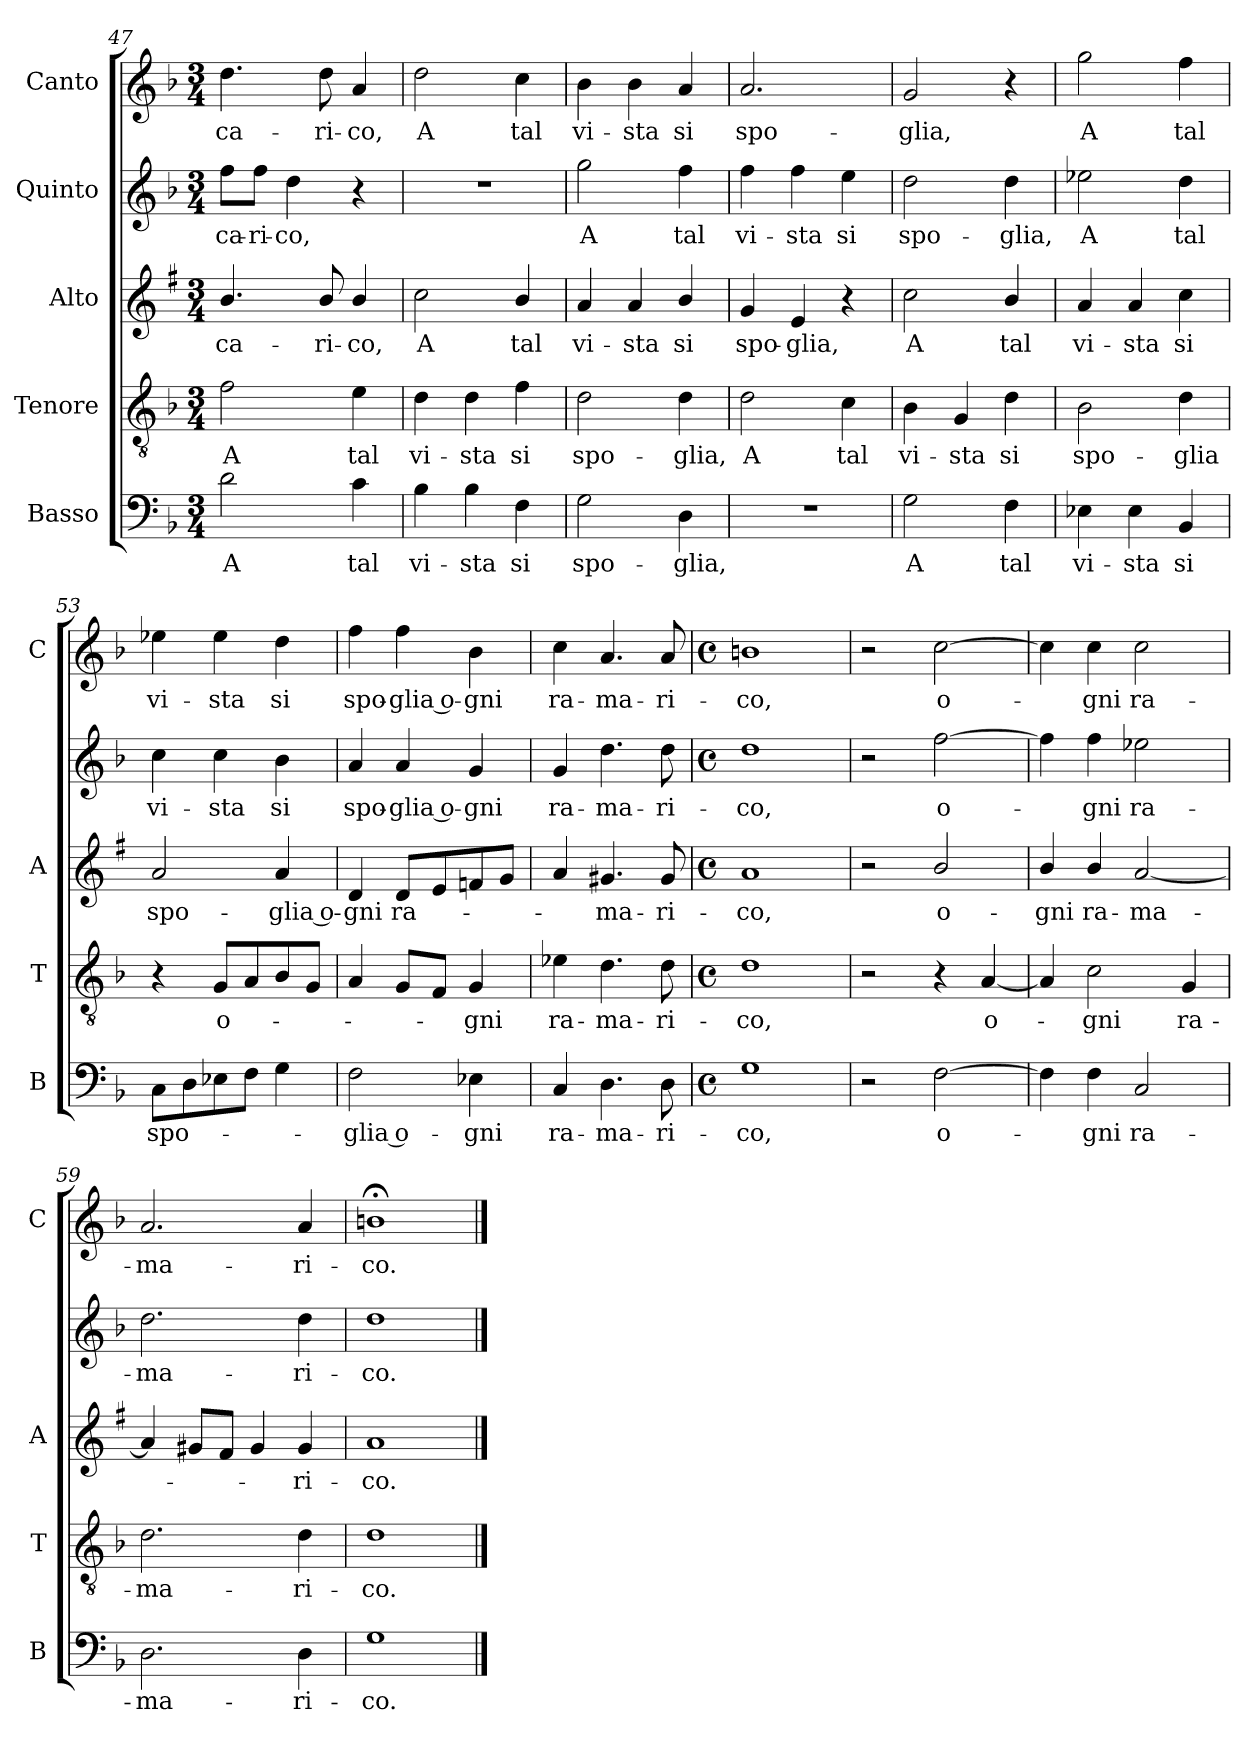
**kern	**text	**kern	**text	**kern	**text	**kern	**text	**kern	**text
*part5	*part5	*part4	*part4	*part3	*part3	*part2	*part2	*part1	*part1
*staff5	*staff5	*staff4	*staff4	*staff3	*staff3	*staff2	*staff2	*staff1	*staff1
*I"Basso	*	*I"Tenore	*	*I"Alto	*	*I"Quinto	*	*I"Canto	*
*I'B	*	*I'T	*	*I'A	*	*	*	*I'C	*
!!LO:LB:g=z
*clefF4	*	*clefGv2	*	*clefG2	*	*clefG2	*	*clefG2	*
*	*	*	*	*ITrd1c2	*	*	*	*	*
*k[b-]	*	*k[b-]	*	*k[b-]	*	*k[b-]	*	*k[b-]	*
*F:	*	*F:	*	*F:	*	*F:	*	*F:	*
*M3/4	*	*M3/4	*	*M3/4	*	*M3/4	*	*M3/4	*
=47	=47	=47	=47	=47	=47	=47	=47	=47	=47
!	!LO:LY:b	!	!LO:LY:b	!	!LO:LY:b	!	!LO:LY:b	!	!LO:LY:b
2d\	A	2f\	A	4.a/	ca-	8ff\L	ca-	4.dd\	ca-
!	!	!	!	!	!	!	!LO:LY:b	!	!
.	.	.	.	.	.	8ff\J	-ri-	.	.
!	!	!	!	!	!	!	!LO:LY:b	!	!
.	.	.	.	.	.	4dd\	-co,	.	.
!	!	!	!	!	!LO:LY:b	!	!	!	!LO:LY:b
.	.	.	.	8a/	-ri-	.	.	8dd\	-ri-
!	!LO:LY:b	!	!LO:LY:b	!	!LO:LY:b	!	!	!	!LO:LY:b
4c\	tal	4e\	tal	4a/	-co,	4r	.	4a/	-co,
=48	=48	=48	=48	=48	=48	=48	=48	=48	=48
!	!LO:LY:b	!	!LO:LY:b	!	!LO:LY:b	!	!	!	!LO:LY:b
4B-\	vi-	4d\	vi-	2b-\	A	2.r	.	2dd\	A
!	!LO:LY:b	!	!LO:LY:b	!	!	!	!	!	!
4B-\	-sta	4d\	-sta	.	.	.	.	.	.
!	!LO:LY:b	!	!LO:LY:b	!	!LO:LY:b	!	!	!	!LO:LY:b
4F\	si	4f\	si	4a/	tal	.	.	4cc\	tal
=49	=49	=49	=49	=49	=49	=49	=49	=49	=49
!	!LO:LY:b	!	!LO:LY:b	!	!LO:LY:b	!	!LO:LY:b	!	!LO:LY:b
2G\	spo-	2d\	spo-	4g/	vi-	2gg\	A	4b-\	vi-
!	!	!	!	!	!LO:LY:b	!	!	!	!LO:LY:b
.	.	.	.	4g/	-sta	.	.	4b-\	-sta
!	!LO:LY:b	!	!LO:LY:b	!	!LO:LY:b	!	!LO:LY:b	!	!LO:LY:b
4D\	-glia,	4d\	-glia,	4a/	si	4ff\	tal	4a/	si
=50	=50	=50	=50	=50	=50	=50	=50	=50	=50
!	!	!	!LO:LY:b	!	!LO:LY:b	!	!LO:LY:b	!	!LO:LY:b
2.r	.	2d\	A	4f/	spo-	4ff\	vi-	2.a/	spo-
!	!	!	!	!	!LO:LY:b	!	!LO:LY:b	!	!
.	.	.	.	4d/	-glia,	4ff\	-sta	.	.
!	!	!	!LO:LY:b	!	!	!	!LO:LY:b	!	!
.	.	4c\	tal	4r	.	4ee\	si	.	.
=51	=51	=51	=51	=51	=51	=51	=51	=51	=51
!	!LO:LY:b	!	!LO:LY:b	!	!LO:LY:b	!	!LO:LY:b	!	!LO:LY:b
2G\	A	4B-\	vi-	2b-\	A	2dd\	spo-	2g/	-glia,
!	!	!	!LO:LY:b	!	!	!	!	!	!
.	.	4G/	-sta	.	.	.	.	.	.
!	!LO:LY:b	!	!LO:LY:b	!	!LO:LY:b	!	!LO:LY:b	!	!
4F\	tal	4d\	si	4a/	tal	4dd\	-glia,	4r	.
=52	=52	=52	=52	=52	=52	=52	=52	=52	=52
!	!LO:LY:b	!	!LO:LY:b	!	!LO:LY:b	!	!LO:LY:b	!	!LO:LY:b
4E-X\	vi-	2B-\	spo-	4g/	vi-	2ee-X\	A	2gg\	A
!	!LO:LY:b	!	!	!	!LO:LY:b	!	!	!	!
4E-\	-sta	.	.	4g/	-sta	.	.	.	.
!	!LO:LY:b	!	!LO:LY:b	!	!LO:LY:b	!	!LO:LY:b	!	!LO:LY:b
4BB-/	si	4d\	-glia	4b-\	si	4dd\	tal	4ff\	tal
=53	=53	=53	=53	=53	=53	=53	=53	=53	=53
!	!LO:LY:b	!	!	!	!LO:LY:b	!	!LO:LY:b	!	!LO:LY:b
8C\L	spo-	4r	.	2g/	spo-	4cc\	vi-	4ee-X\	vi-
8D\	.	.	.	.	.	.	.	.	.
!	!	!	!LO:LY:b	!	!	!	!LO:LY:b	!	!LO:LY:b
8E-X\	.	8G/L	o-	.	.	4cc\	-sta	4ee-\	-sta
8F\J	.	8A/	.	.	.	.	.	.	.
!	!	!	!	!	!LO:LY:b	!	!LO:LY:b	!	!LO:LY:b
4G\	.	8B-/	.	4g/	-glia o-	4b-\	si	4dd\	si
.	.	8G/J	.	.	.	.	.	.	.
=54	=54	=54	=54	=54	=54	=54	=54	=54	=54
!	!LO:LY:b	!	!	!	!LO:LY:b	!	!LO:LY:b	!	!LO:LY:b
2F\	-glia o-	4A/	.	4c/	-gni	4a/	spo-	4ff\	spo-
!	!	!	!	!	!LO:LY:b	!	!LO:LY:b	!	!LO:LY:b
.	.	8G/L	.	8c/L	ra-	4a/	-glia o-	4ff\	-glia o-
.	.	8F/J	.	8d/	.	.	.	.	.
!	!LO:LY:b	!	!LO:LY:b	!	!	!	!LO:LY:b	!	!LO:LY:b
4E-X\	-gni	4G/	-gni	8e-X/	.	4g/	-gni	4b-\	-gni
.	.	.	.	8f/J	.	.	.	.	.
!!LO:LB:g=z
=55	=55	=55	=55	=55	=55	=55	=55	=55	=55
!	!LO:LY:b	!	!LO:LY:b	!	!	!	!LO:LY:b	!	!LO:LY:b
4C/	ra-	4e-X\	ra-	4g/	.	4g/	ra-	4cc\	ra-
!	!LO:LY:b	!	!LO:LY:b	!	!LO:LY:b	!	!LO:LY:b	!	!LO:LY:b
4.D\	-ma-	4.d\	-ma-	4.f#X/	-ma-	4.dd\	-ma-	4.a/	-ma-
!	!LO:LY:b	!	!LO:LY:b	!	!LO:LY:b	!	!LO:LY:b	!	!LO:LY:b
8D\	-ri-	8d\	-ri-	8f#/	-ri-	8dd\	-ri-	8a/	-ri-
=56	=56	=56	=56	=56	=56	=56	=56	=56	=56
*M4/4	*	*M4/4	*	*M4/4	*	*M4/4	*	*M4/4	*
*met(c)	*	*met(c)	*	*met(c)	*	*met(c)	*	*met(c)	*
!	!LO:LY:b	!	!LO:LY:b	!	!LO:LY:b	!	!LO:LY:b	!	!LO:LY:b
1G	-co,	1d	-co,	1g	-co,	1dd	-co,	1bn	-co,
=57	=57	=57	=57	=57	=57	=57	=57	=57	=57
2r	.	2r	.	2r	.	2r	.	2r	.
!	!LO:LY:b	!	!	!	!LO:LY:b	!	!LO:LY:b	!	!LO:LY:b
[2F\	o-	4r	.	2a/	o-	[2ff\	o-	[2cc\	o-
!	!	!	!LO:LY:b	!	!	!	!	!	!
.	.	[4A/	o-	.	.	.	.	.	.
=58	=58	=58	=58	=58	=58	=58	=58	=58	=58
!	!	!	!	!	!LO:LY:b	!	!	!	!
4F\]	.	4A/]	.	4a/	-gni	4ff\]	.	4cc\]	.
!	!LO:LY:b	!	!LO:LY:b	!	!LO:LY:b	!	!LO:LY:b	!	!LO:LY:b
4F\	-gni	2c\	-gni	4a/	ra-	4ff\	-gni	4cc\	-gni
!	!LO:LY:b	!	!	!	!LO:LY:b	!	!LO:LY:b	!	!LO:LY:b
2C/	ra-	.	.	[2g/	-ma-	2ee-X\	ra-	2cc\	ra-
!	!	!	!LO:LY:b	!	!	!	!	!	!
.	.	4G/	ra-	.	.	.	.	.	.
=59	=59	=59	=59	=59	=59	=59	=59	=59	=59
!	!LO:LY:b	!	!LO:LY:b	!	!	!	!LO:LY:b	!	!LO:LY:b
2.D\	-ma-	2.d\	-ma-	4g/]	.	2.dd\	-ma-	2.a/	-ma-
.	.	.	.	8f#X/L	.	.	.	.	.
.	.	.	.	8e/J	.	.	.	.	.
.	.	.	.	4f#/	.	.	.	.	.
!	!LO:LY:b	!	!LO:LY:b	!	!LO:LY:b	!	!LO:LY:b	!	!LO:LY:b
4D\	-ri-	4d\	-ri-	4f#/	-ri-	4dd\	-ri-	4a/	-ri-
=60	=60	=60	=60	=60	=60	=60	=60	=60	=60
!	!LO:LY:b	!	!LO:LY:b	!	!LO:LY:b	!	!LO:LY:b	!	!LO:LY:b
1G	-co.	1d	-co.	1g	-co.	1dd	-co.	1bn;<	-co.
==	==	==	==	==	==	==	==	==	==
*-	*-	*-	*-	*-	*-	*-	*-	*-	*-
